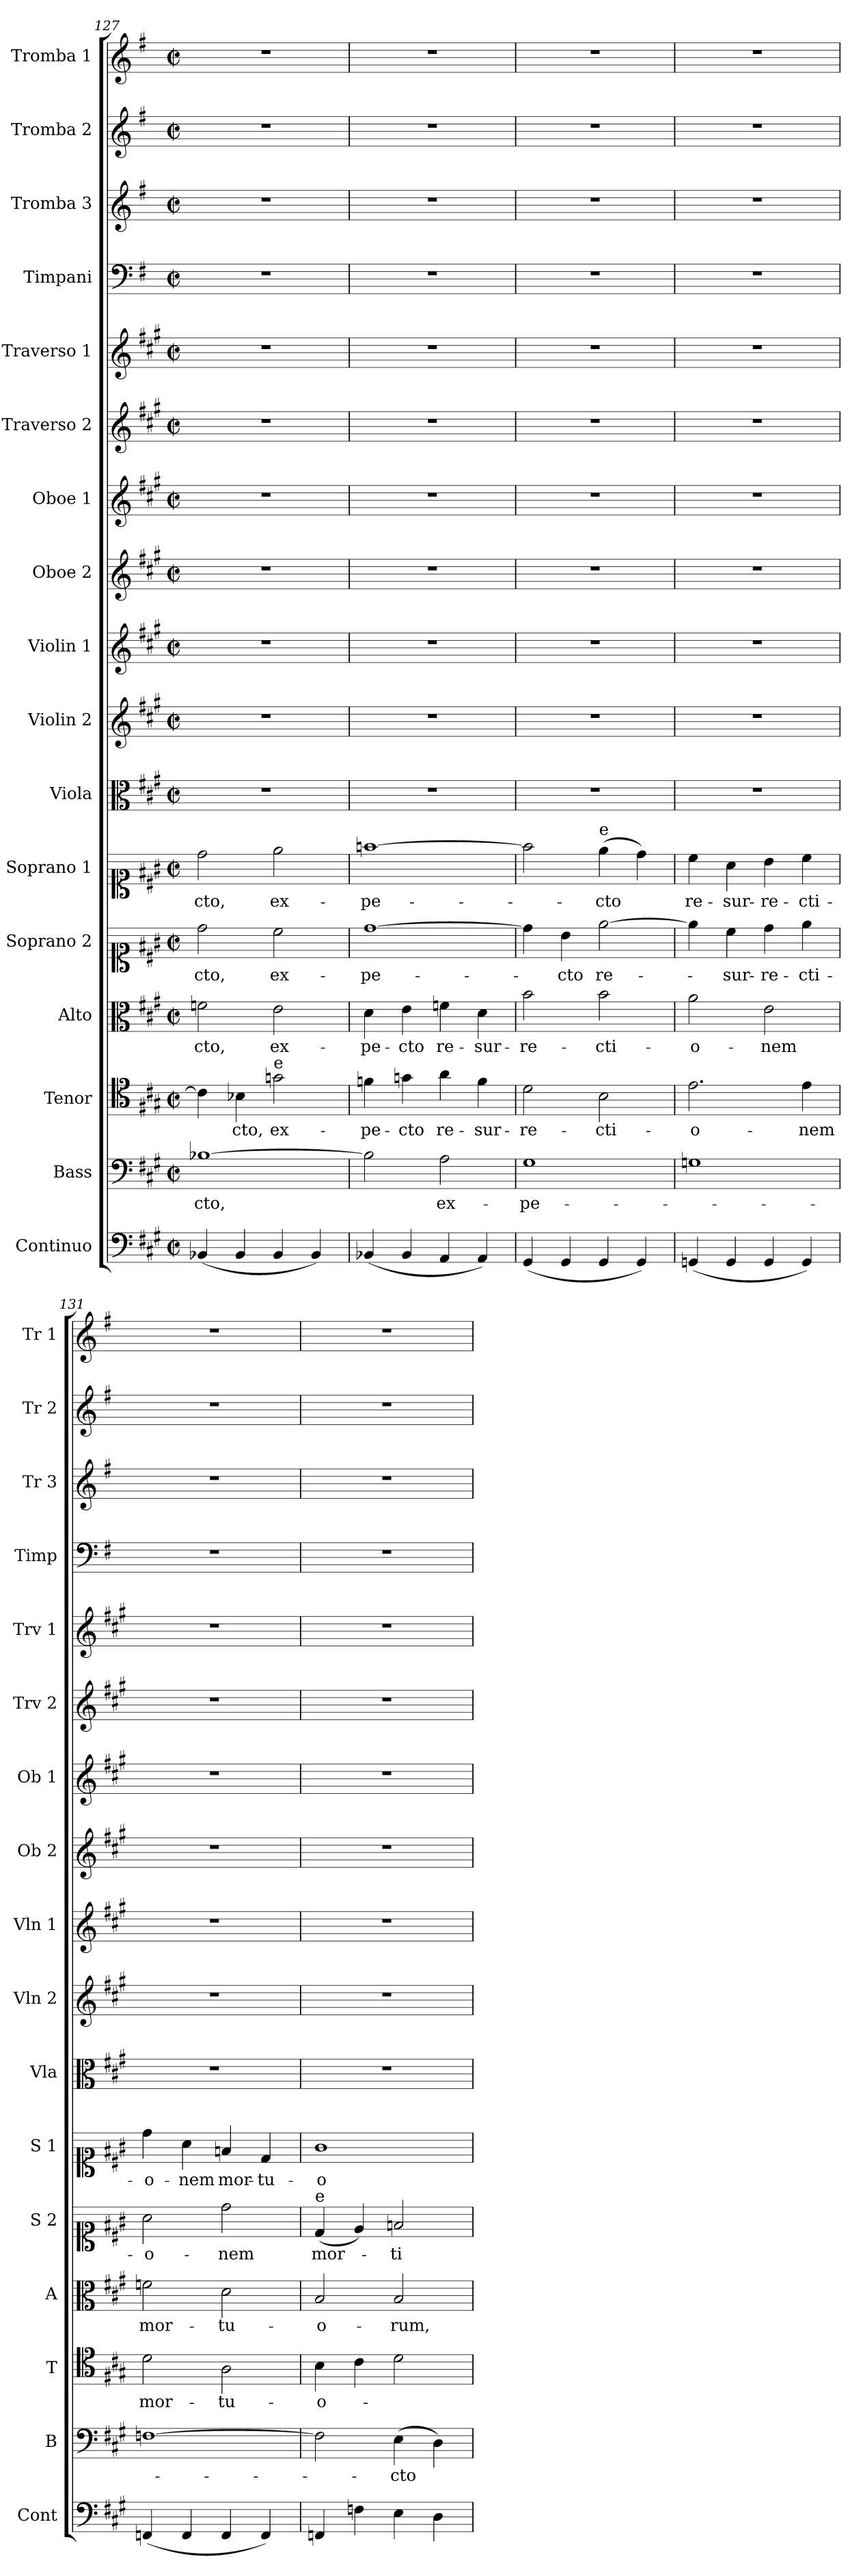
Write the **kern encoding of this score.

**kern	**kern	**text	**kern	**text	**kern	**text	**kern	**text	**kern	**text	**kern	**kern	**kern	**kern	**kern	**kern	**kern	**kern	**kern	**kern	**kern
*part17	*part16	*part16	*part15	*part15	*part14	*part14	*part13	*part13	*part12	*part12	*part11	*part10	*part9	*part8	*part7	*part6	*part5	*part4	*part3	*part2	*part1
*staff17	*staff16	*staff16	*staff15	*staff15	*staff14	*staff14	*staff13	*staff13	*staff12	*staff12	*staff11	*staff10	*staff9	*staff8	*staff7	*staff6	*staff5	*staff4	*staff3	*staff2	*staff1
*I"Continuo	*I"Bass	*	*I"Tenor	*	*I"Alto	*	*I"Soprano 2	*	*I"Soprano 1	*	*I"Viola	*I"Violin 2	*I"Violin 1	*I"Oboe 2	*I"Oboe 1	*I"Traverso 2	*I"Traverso 1	*I"Timpani	*I"Tromba 3	*I"Tromba 2	*I"Tromba 1
*I'Cont	*I'B	*	*I'T	*	*I'A	*	*I'S 2	*	*I'S 1	*	*I'Vla	*I'Vln 2	*I'Vln 1	*I'Ob 2	*I'Ob 1	*I'Trv 2	*I'Trv 1	*I'Timp	*I'Tr 3	*I'Tr 2	*I'Tr 1
*clefF4	*clefF4	*	*clefC4	*	*clefC3	*	*clefC1	*	*clefC1	*	*clefC3	*clefG2	*clefG2	*clefG2	*clefG2	*clefG2	*clefG2	*clefF4	*clefG2	*clefG2	*clefG2
*	*	*	*	*	*	*	*	*	*	*	*	*	*	*	*	*	*	*ITrd-1c-2	*ITrd-1c-2	*ITrd-1c-2	*ITrd-1c-2
*k[f#c#g#]	*k[f#c#g#]	*	*k[f#c#g#]	*	*k[f#c#g#]	*	*k[f#c#g#]	*	*k[f#c#g#]	*	*k[f#c#g#]	*k[f#c#g#]	*k[f#c#g#]	*k[f#c#g#]	*k[f#c#g#]	*k[f#c#g#]	*k[f#c#g#]	*k[f#c#g#]	*k[f#c#g#]	*k[f#c#g#]	*k[f#c#g#]
*M2/2	*M2/2	*	*M2/2	*	*M2/2	*	*M2/2	*	*M2/2	*	*M2/2	*M2/2	*M2/2	*M2/2	*M2/2	*M2/2	*M2/2	*M2/2	*M2/2	*M2/2	*M2/2
*met(c|)	*met(c|)	*	*met(c|)	*	*met(c|)	*	*met(c|)	*	*met(c|)	*	*met(c|)	*met(c|)	*met(c|)	*met(c|)	*met(c|)	*met(c|)	*met(c|)	*met(c|)	*met(c|)	*met(c|)	*met(c|)
=127	=127	=127	=127	=127	=127	=127	=127	=127	=127	=127	=127	=127	=127	=127	=127	=127	=127	=127	=127	=127	=127
!	!	!LO:LY:b	!	!	!	!LO:LY:b	!	!LO:LY:b	!	!LO:LY:b	!	!	!	!	!	!	!	!	!	!	!
(4BB-X/	[1B-X	-cto,	4c\]	.	2fn\	-cto,	2dd\	-cto,	2dd\	-cto,	1r	1r	1r	1r	1r	1r	1r	1r	1r	1r	1r
!	!	!	!	!LO:LY:b	!	!	!	!	!	!	!	!	!	!	!	!	!	!	!	!	!
4BB-/	.	.	4B-X\	-cto,	.	.	.	.	.	.	.	.	.	.	.	.	.	.	.	.	.
!	!	!	!LO:TX:a:t=e	!	!	!	!	!	!	!	!	!	!	!	!	!	!	!	!	!	!
!	!	!	!	!LO:LY:b	!	!LO:LY:b	!	!LO:LY:b	!	!LO:LY:b	!	!	!	!	!	!	!	!	!	!	!
4BB-/	.	.	2gn\	ex-	2e\	ex-	2cc#\	ex-	2ee\	ex-	.	.	.	.	.	.	.	.	.	.	.
4BB-/)	.	.	.	.	.	.	.	.	.	.	.	.	.	.	.	.	.	.	.	.	.
=128	=128	=128	=128	=128	=128	=128	=128	=128	=128	=128	=128	=128	=128	=128	=128	=128	=128	=128	=128	=128	=128
!	!	!	!	!LO:LY:b	!	!LO:LY:b	!	!LO:LY:b	!	!LO:LY:b	!	!	!	!	!	!	!	!	!	!	!
(4BB-X/	2B-\]	.	4fn\	-pe-	4d\	-pe-	[1dd	-pe-	[1ffn	-pe-	1r	1r	1r	1r	1r	1r	1r	1r	1r	1r	1r
!	!	!	!	!LO:LY:b	!	!LO:LY:b	!	!	!	!	!	!	!	!	!	!	!	!	!	!	!
4BB-/	.	.	4gn\	-cto	4e\	-cto	.	.	.	.	.	.	.	.	.	.	.	.	.	.	.
!	!	!LO:LY:b	!	!LO:LY:b	!	!LO:LY:b	!	!	!	!	!	!	!	!	!	!	!	!	!	!	!
4AA/	2A\	ex-	4a\	re-	4fn\	re-	.	.	.	.	.	.	.	.	.	.	.	.	.	.	.
!	!	!	!	!LO:LY:b	!	!LO:LY:b	!	!	!	!	!	!	!	!	!	!	!	!	!	!	!
4AA/)	.	.	4f\	-sur-	4d\	-sur-	.	.	.	.	.	.	.	.	.	.	.	.	.	.	.
=129	=129	=129	=129	=129	=129	=129	=129	=129	=129	=129	=129	=129	=129	=129	=129	=129	=129	=129	=129	=129	=129
!	!	!LO:LY:b	!	!LO:LY:b	!	!LO:LY:b	!	!	!	!	!	!	!	!	!	!	!	!	!	!	!
(4GG#/	1G#	-pe-	2d\	-re-	2b\	-re-	4dd\]	.	2ff\]	.	1r	1r	1r	1r	1r	1r	1r	1r	1r	1r	1r
!	!	!	!	!	!	!	!	!LO:LY:b	!	!	!	!	!	!	!	!	!	!	!	!	!
4GG#/	.	.	.	.	.	.	4b\	-cto	.	.	.	.	.	.	.	.	.	.	.	.	.
!	!	!	!	!	!	!	!	!	!LO:TX:a:t=e	!	!	!	!	!	!	!	!	!	!	!	!
!	!	!	!	!LO:LY:b	!	!LO:LY:b	!	!LO:LY:b	!	!LO:LY:b	!	!	!	!	!	!	!	!	!	!	!
4GG#/	.	.	2B\	-cti-	2b\	-cti-	[2ee\	re-	(4ee\	-cto	.	.	.	.	.	.	.	.	.	.	.
4GG#/)	.	.	.	.	.	.	.	.	4dd\)	.	.	.	.	.	.	.	.	.	.	.	.
!!LO:PB:g=z
=130	=130	=130	=130	=130	=130	=130	=130	=130	=130	=130	=130	=130	=130	=130	=130	=130	=130	=130	=130	=130	=130
!	!	!	!	!LO:LY:b	!	!LO:LY:b	!	!	!	!LO:LY:b	!	!	!	!	!	!	!	!	!	!	!
(4GGn/	1Gn	.	2.e\	-o-	2a\	-o-	4ee\]	.	4cc#\	re-	1r	1r	1r	1r	1r	1r	1r	1r	1r	1r	1r
!	!	!	!	!	!	!	!	!LO:LY:b	!	!LO:LY:b	!	!	!	!	!	!	!	!	!	!	!
4GG/	.	.	.	.	.	.	4cc#\	-sur-	4a\	-sur-	.	.	.	.	.	.	.	.	.	.	.
!	!	!	!	!	!	!LO:LY:b	!	!LO:LY:b	!	!LO:LY:b	!	!	!	!	!	!	!	!	!	!	!
4GG/	.	.	.	.	2e\	-nem	4dd\	-re-	4b\	-re-	.	.	.	.	.	.	.	.	.	.	.
!	!	!	!	!LO:LY:b	!	!	!	!LO:LY:b	!	!LO:LY:b	!	!	!	!	!	!	!	!	!	!	!
4GG/)	.	.	4e\	-nem	.	.	4ee\	-cti-	4cc#\	-cti-	.	.	.	.	.	.	.	.	.	.	.
=131	=131	=131	=131	=131	=131	=131	=131	=131	=131	=131	=131	=131	=131	=131	=131	=131	=131	=131	=131	=131	=131
!	!	!	!	!LO:LY:b	!	!LO:LY:b	!	!LO:LY:b	!	!LO:LY:b	!	!	!	!	!	!	!	!	!	!	!
(4FFn/	[1Fn	.	2d\	mor-	2fn\	mor-	2a\	-o-	4dd\	-o-	1r	1r	1r	1r	1r	1r	1r	1r	1r	1r	1r
!	!	!	!	!	!	!	!	!	!	!LO:LY:b	!	!	!	!	!	!	!	!	!	!	!
4FF/	.	.	.	.	.	.	.	.	4a\	-nem	.	.	.	.	.	.	.	.	.	.	.
!	!	!	!	!LO:LY:b	!	!LO:LY:b	!	!LO:LY:b	!	!LO:LY:b	!	!	!	!	!	!	!	!	!	!	!
4FF/	.	.	2A\	-tu-	2d\	-tu-	2dd\	-nem	4fn/	mor-	.	.	.	.	.	.	.	.	.	.	.
!	!	!	!	!	!	!	!	!	!	!LO:LY:b	!	!	!	!	!	!	!	!	!	!	!
4FF/)	.	.	.	.	.	.	.	.	4d/	-tu-	.	.	.	.	.	.	.	.	.	.	.
=132	=132	=132	=132	=132	=132	=132	=132	=132	=132	=132	=132	=132	=132	=132	=132	=132	=132	=132	=132	=132	=132
!	!	!	!	!	!	!	!LO:TX:a:t=e	!	!	!	!	!	!	!	!	!	!	!	!	!	!
!	!	!	!	!LO:LY:b	!	!LO:LY:b	!	!LO:LY:b	!	!LO:LY:b	!	!	!	!	!	!	!	!	!	!	!
4FFn/	2F\]	.	4B\	-o-	2B/	-o-	(4d/	mor-	1g#	-o-	1r	1r	1r	1r	1r	1r	1r	1r	1r	1r	1r
4Fn\	.	.	4c#\	.	.	.	4e/)	.	.	.	.	.	.	.	.	.	.	.	.	.	.
!	!	!LO:LY:b	!	!	!	!LO:LY:b	!	!LO:LY:b	!	!	!	!	!	!	!	!	!	!	!	!	!
4E\	(4E\	-cto	2d\	.	2B/	-rum,	2fn/	-ti-	.	.	.	.	.	.	.	.	.	.	.	.	.
4D\	4D\)	.	.	.	.	.	.	.	.	.	.	.	.	.	.	.	.	.	.	.	.
=	=	=	=	=	=	=	=	=	=	=	=	=	=	=	=	=	=	=	=	=	=
*-	*-	*-	*-	*-	*-	*-	*-	*-	*-	*-	*-	*-	*-	*-	*-	*-	*-	*-	*-	*-	*-
